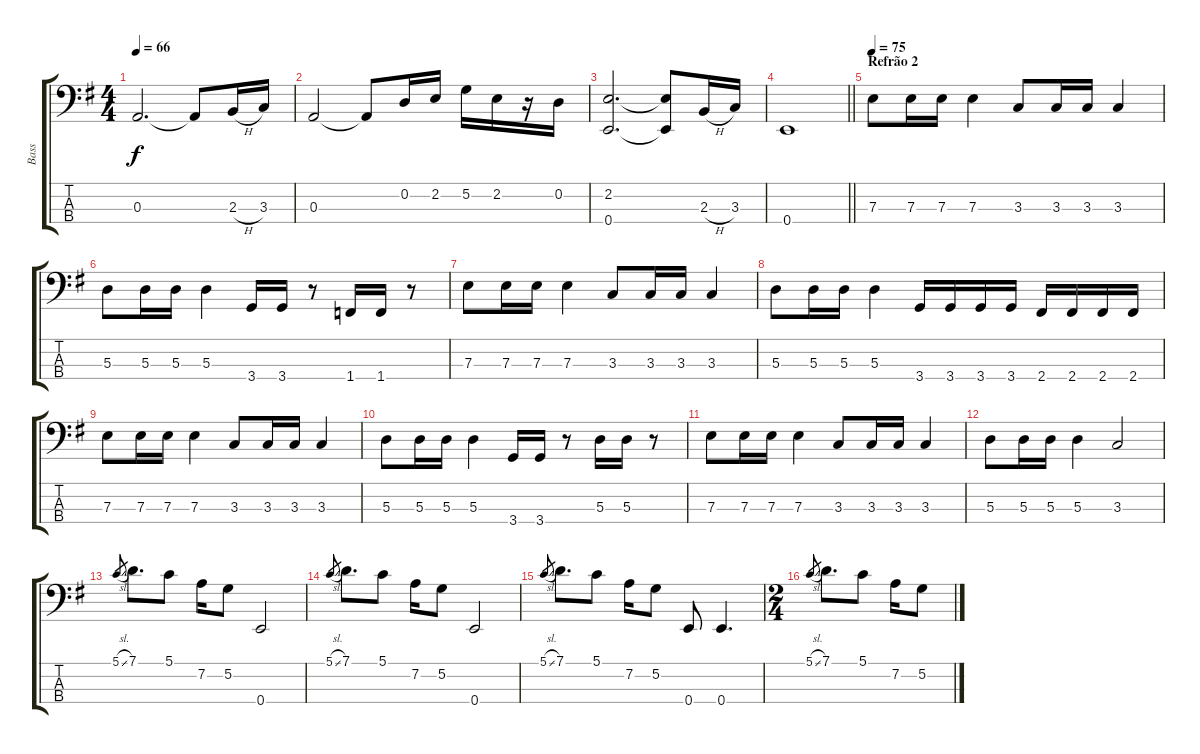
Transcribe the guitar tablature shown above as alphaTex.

\track ("Bass" "Bass") {instrument electricbassfinger}
\staff {score tabs}
\tuning (G2 D2 A1 E1) {hide}
\ts (4 4)
\tempo 66
\clef f4
\ks eminor
0.3.2{d dy f} 0.3{t}.8 2.3{h}.16 3.3.16 |
0.3.2 0.3{t}.8 0.2.16 2.2.16 5.2.16 2.2.16 r.16 0.2.16 |
(2.2 0.4).2{d} (2.2{t} 0.4{t}).8 2.3{h}.16 3.3.16 |
\barLineRight lightlight
0.4.1 |
\section ("" "Refrão 2")
\tempo 75
7.3.8 7.3.16 7.3.16 7.3.4 3.3.8 3.3.16 3.3.16 3.3.4 |
5.3.8 5.3.16 5.3.16 5.3.4 3.4.16 3.4.16 r.8 1.4.16 1.4.16 r.8 |
7.3.8 7.3.16 7.3.16 7.3.4 3.3.8 3.3.16 3.3.16 3.3.4 |
5.3.8 5.3.16 5.3.16 5.3.4 3.4.16 3.4.16 3.4.16 3.4.16 2.4.16 2.4.16 2.4.16 2.4.16 |
7.3.8 7.3.16 7.3.16 7.3.4 3.3.8 3.3.16 3.3.16 3.3.4 |
5.3.8 5.3.16 5.3.16 5.3.4 3.4.16 3.4.16 r.8 5.3.16 5.3.16 r.8 |
7.3.8 7.3.16 7.3.16 7.3.4 3.3.8 3.3.16 3.3.16 3.3.4 |
5.3.8 5.3.16 5.3.16 5.3.4 3.3.2 |
5.1{sl}.8{gr} 7.1.8{d} 5.1.8 7.2.16 5.2.8 0.4.2 |
5.1{sl}.8{gr} 7.1.8{d} 5.1.8 7.2.16 5.2.8 0.4.2 |
5.1{sl}.8{gr} 7.1.8{d} 5.1.8 7.2.16 5.2.8 0.4.8 0.4.4{d} |
\ts (2 4)
5.1{sl}.8{gr} 7.1.8{d} 5.1.8 7.2.16 5.2.8
